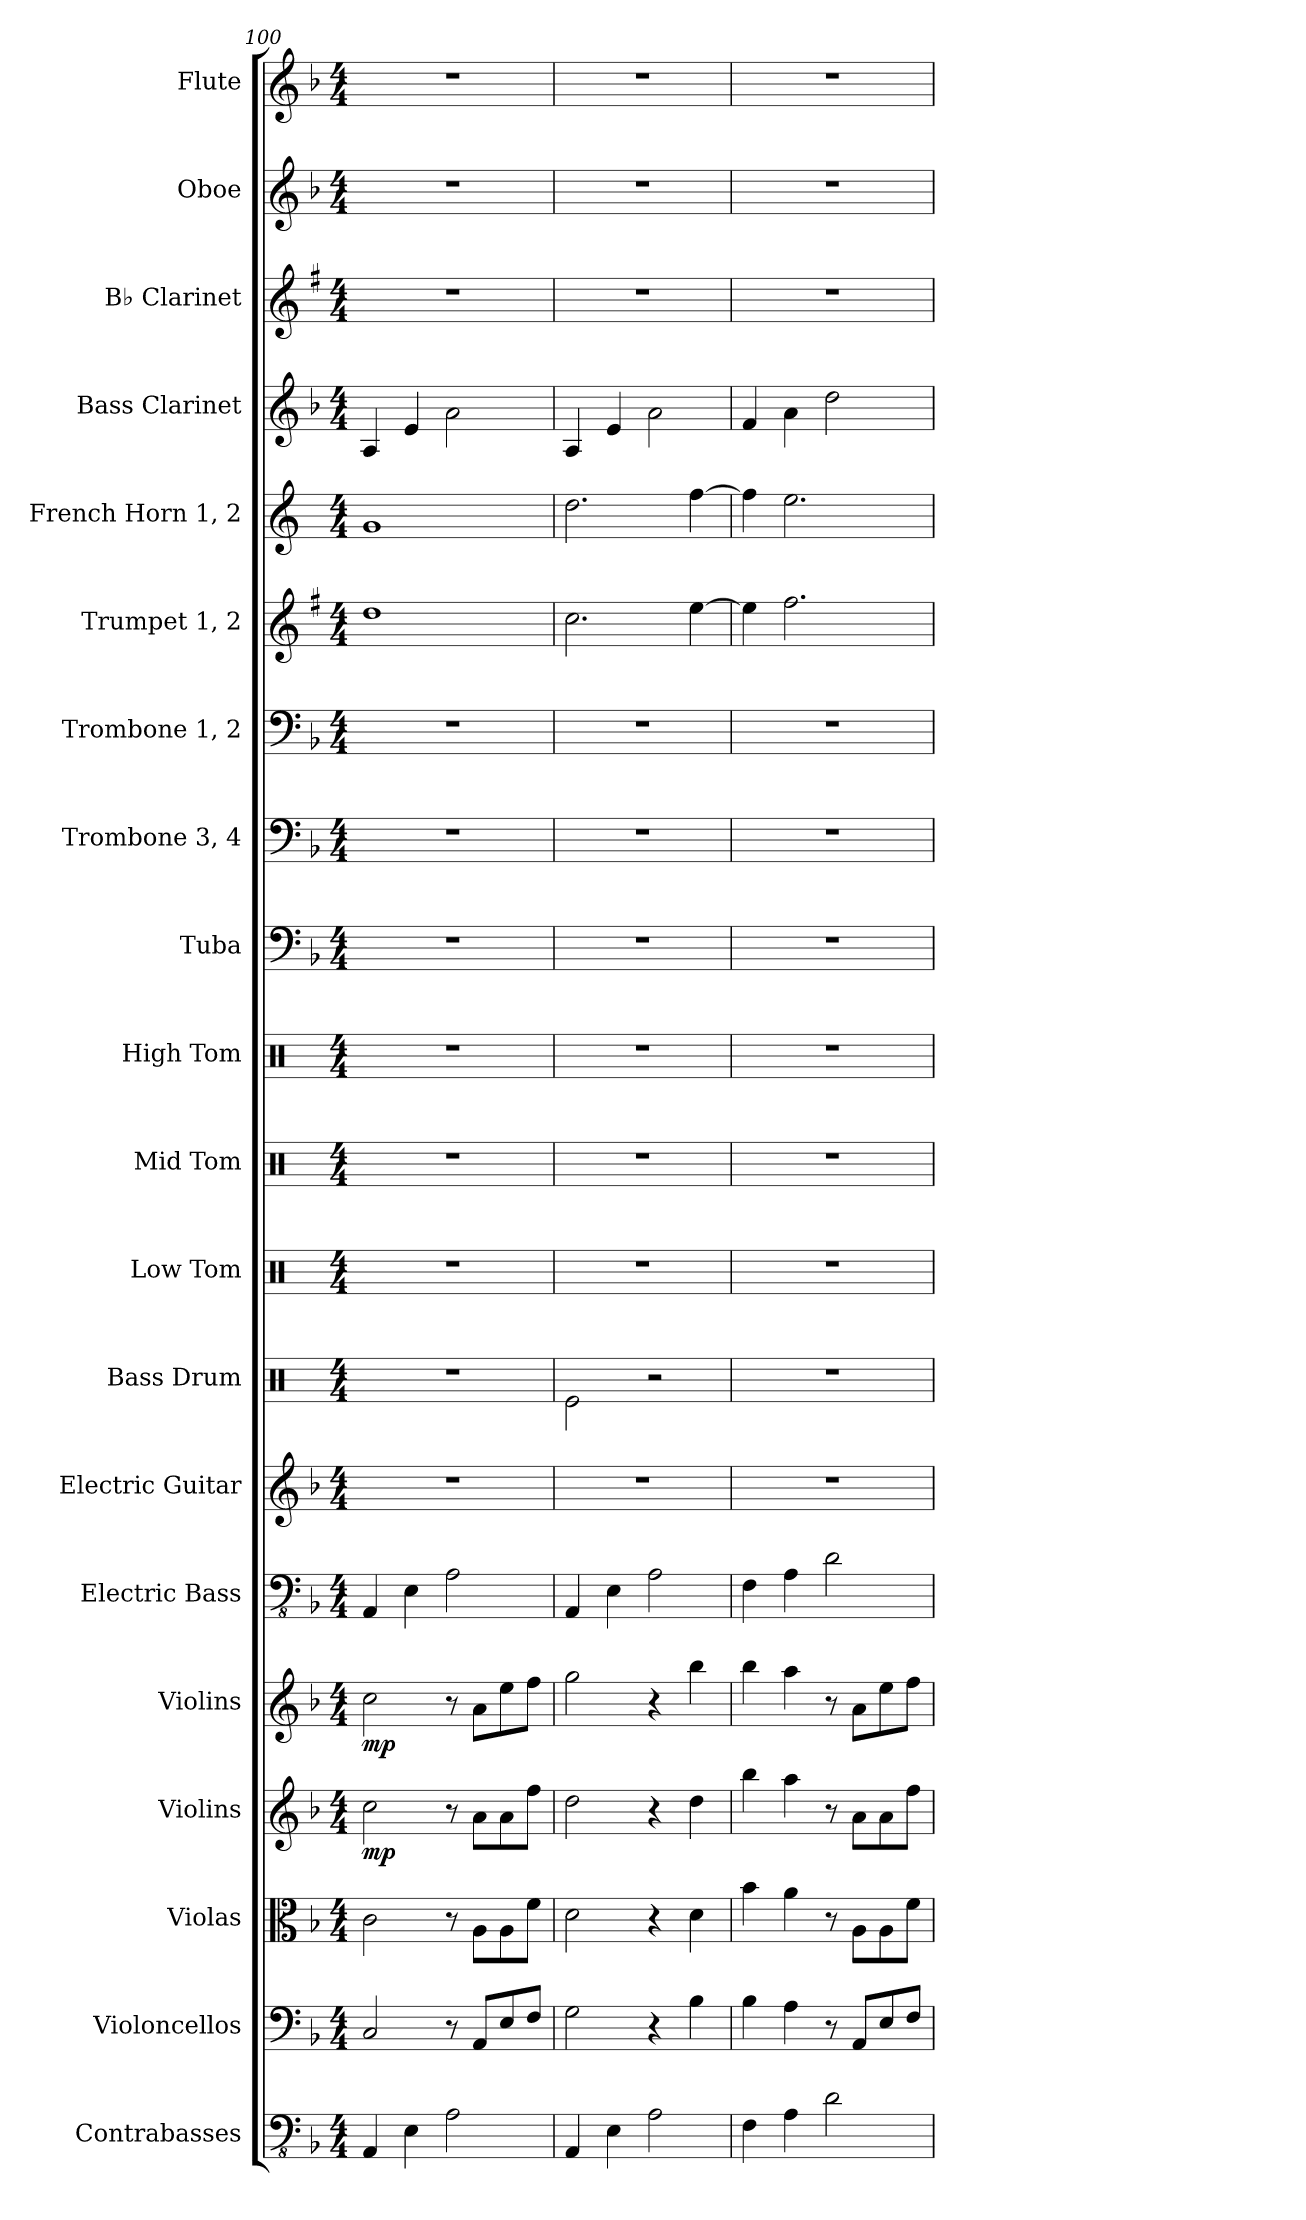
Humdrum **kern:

**kern	**kern	**kern	**kern	**dynam	**kern	**dynam	**kern	**kern	**kern	**kern	**kern	**kern	**kern	**kern	**kern	**kern	**kern	**kern	**kern	**kern	**kern
*part20	*part19	*part18	*part17	*part17	*part16	*part16	*part15	*part14	*part13	*part12	*part11	*part10	*part9	*part8	*part7	*part6	*part5	*part4	*part3	*part2	*part1
*staff20	*staff19	*staff18	*staff17	*staff17	*staff16	*staff16	*staff15	*staff14	*staff13	*staff12	*staff11	*staff10	*staff9	*staff8	*staff7	*staff6	*staff5	*staff4	*staff3	*staff2	*staff1
*I"Contrabasses	*I"Violoncellos	*I"Violas	*I"Violins	*	*I"Violins	*	*I"Electric Bass	*I"Electric Guitar	*I"Bass Drum	*I"Low Tom	*I"Mid Tom	*I"High Tom	*I"Tuba	*I"Trombone 3, 4	*I"Trombone 1, 2	*I"Trumpet 1, 2	*I"French Horn 1, 2	*I"Bass Clarinet	*I"B♭ Clarinet	*I"Oboe	*I"Flute
*I'Cbs.	*I'Vcs.	*I'Vlas.	*I'Vlns.	*	*I'Vlns.	*	*I'El. B.	*I'El. Guit.	*I'B. Dr.	*I'L Tom	*I'M Tom	*I'H Tom	*I'Tba.	*I'Tbn. 3, 4	*I'Tbn. 1, 2	*I'Tpt. 1, 2	*I'F Hn. 1, 2	*I'B. Cl.	*I'B♭ Cl.	*I'Ob.	*I'Fl.
*clefFv4	*clefF4	*clefC3	*clefG2	*	*clefG2	*	*clefFv4	*clefG2	*clefX	*clefX	*clefX	*clefX	*clefF4	*clefF4	*clefF4	*clefG2	*clefG2	*clefG2	*clefG2	*clefG2	*clefG2
*	*	*	*	*	*	*	*	*	*	*	*	*	*	*	*	*ITrd1c2	*ITrd4c7	*ITrd8c14	*ITrd1c2	*	*
*k[b-]	*k[b-]	*k[b-]	*k[b-]	*	*k[b-]	*	*k[b-]	*k[b-]	*k[]	*k[]	*k[]	*k[]	*k[b-]	*k[b-]	*k[b-]	*k[b-]	*k[b-]	*k[b-]	*k[b-]	*k[b-]	*k[b-]
*M4/4	*M4/4	*M4/4	*M4/4	*	*M4/4	*	*M4/4	*M4/4	*M4/4	*M4/4	*M4/4	*M4/4	*M4/4	*M4/4	*M4/4	*M4/4	*M4/4	*M4/4	*M4/4	*M4/4	*M4/4
=100	=100	=100	=100	=100	=100	=100	=100	=100	=100	=100	=100	=100	=100	=100	=100	=100	=100	=100	=100	=100	=100
!	!	!	!	!LO:DY:b	!	!LO:DY:b	!	!	!	!	!	!	!	!	!	!	!	!	!	!	!
4AAA/	2C/	2c\	2cc\	mp	2cc\	mp	4AAA/	1r	1r	1r	1r	1r	1r	1r	1r	1cc	1c	4AA/	1r	1r	1r
4EE\	.	.	.	.	.	.	4EE\	.	.	.	.	.	.	.	.	.	.	4E/	.	.	.
2AA\	8r	8r	8r	.	8r	.	2AA\	.	.	.	.	.	.	.	.	.	.	2A\	.	.	.
.	8AA/L	8A\L	8a\L	.	8a\L	.	.	.	.	.	.	.	.	.	.	.	.	.	.	.	.
.	8E/	8A\	8a\	.	8ee\	.	.	.	.	.	.	.	.	.	.	.	.	.	.	.	.
.	8F/J	8f\J	8ff\J	.	8ff\J	.	.	.	.	.	.	.	.	.	.	.	.	.	.	.	.
=101	=101	=101	=101	=101	=101	=101	=101	=101	=101	=101	=101	=101	=101	=101	=101	=101	=101	=101	=101	=101	=101
4AAA/	2G\	2d\	2dd\	.	2gg\	.	4AAA/	1r	2Re\	1r	1r	1r	1r	1r	1r	2.b-\	2.g\	4AA/	1r	1r	1r
4EE\	.	.	.	.	.	.	4EE\	.	.	.	.	.	.	.	.	.	.	4E/	.	.	.
2AA\	4r	4r	4r	.	4r	.	2AA\	.	2r	.	.	.	.	.	.	.	.	2A\	.	.	.
.	4B-\	4d\	4dd\	.	4bb-\	.	.	.	.	.	.	.	.	.	.	[4dd\	[4b-\	.	.	.	.
=102	=102	=102	=102	=102	=102	=102	=102	=102	=102	=102	=102	=102	=102	=102	=102	=102	=102	=102	=102	=102	=102
4FF\	4B-\	4b-\	4bb-\	.	4bb-\	.	4FF\	1r	1r	1r	1r	1r	1r	1r	1r	4dd\]	4b-\]	4F/	1r	1r	1r
4AA\	4A\	4a\	4aa\	.	4aa\	.	4AA\	.	.	.	.	.	.	.	.	2.ee\	2.a\	4A\	.	.	.
2D\	8r	8r	8r	.	8r	.	2D\	.	.	.	.	.	.	.	.	.	.	2d\	.	.	.
.	8AA/L	8A\L	8a\L	.	8a\L	.	.	.	.	.	.	.	.	.	.	.	.	.	.	.	.
.	8E/	8A\	8a\	.	8ee\	.	.	.	.	.	.	.	.	.	.	.	.	.	.	.	.
.	8F/J	8f\J	8ff\J	.	8ff\J	.	.	.	.	.	.	.	.	.	.	.	.	.	.	.	.
=	=	=	=	=	=	=	=	=	=	=	=	=	=	=	=	=	=	=	=	=	=
*-	*-	*-	*-	*-	*-	*-	*-	*-	*-	*-	*-	*-	*-	*-	*-	*-	*-	*-	*-	*-	*-
